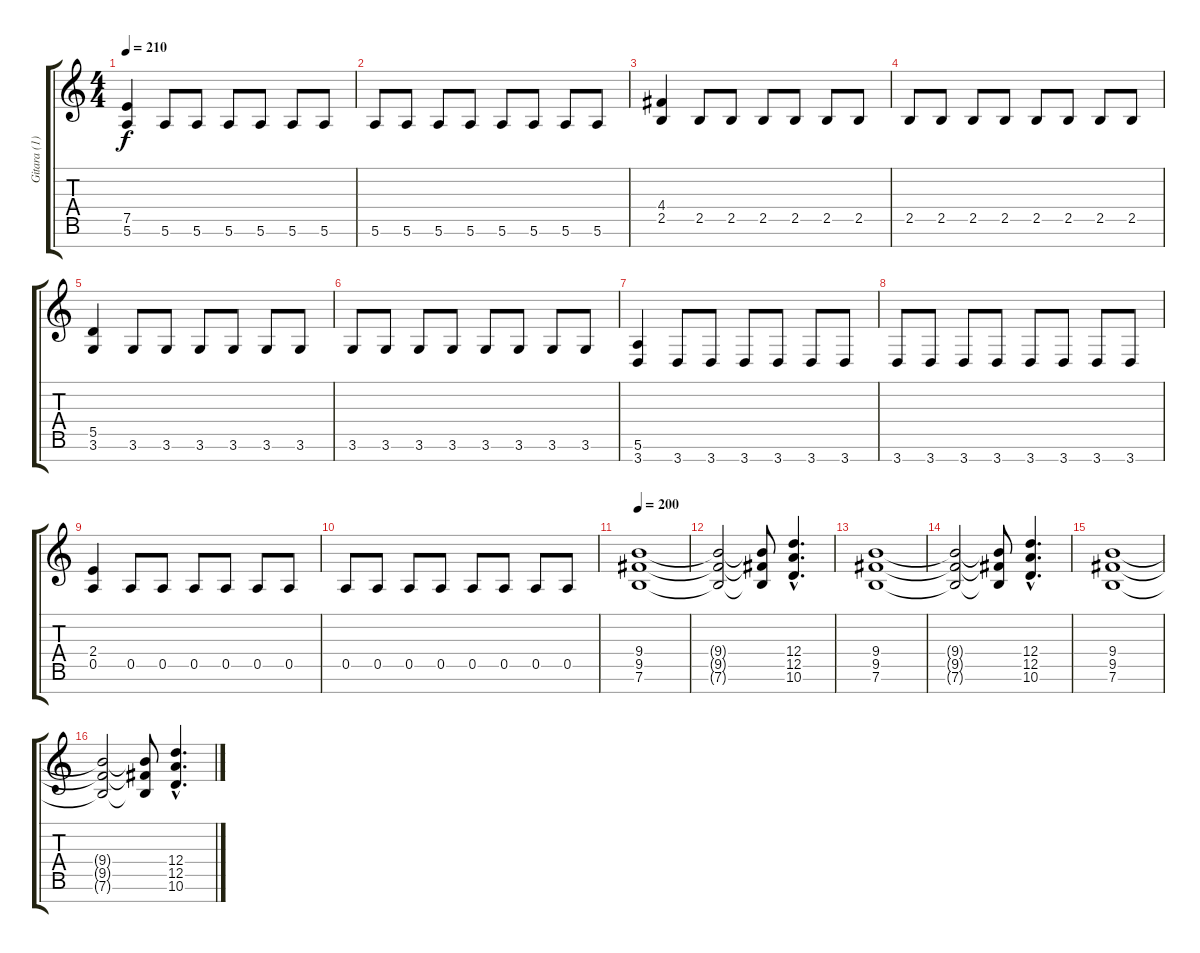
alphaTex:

\track ("Gitara (1)" "Gitara (1)") {instrument distortionguitar}
\staff {score tabs}
\tuning (E4 B3 G3 D3 A2 E2 B1) {hide}
\ts (4 4)
\tempo 210
\clef g2
\ks c
(7.5 5.6).4{dy f} 5.6.8 5.6.8 5.6.8 5.6.8 5.6.8 5.6.8 |
5.6.8 5.6.8 5.6.8 5.6.8 5.6.8 5.6.8 5.6.8 5.6.8 |
(4.4 2.5).4 2.5.8 2.5.8 2.5.8 2.5.8 2.5.8 2.5.8 |
2.5.8 2.5.8 2.5.8 2.5.8 2.5.8 2.5.8 2.5.8 2.5.8 |
(5.5 3.6).4 3.6.8 3.6.8 3.6.8 3.6.8 3.6.8 3.6.8 |
3.6.8 3.6.8 3.6.8 3.6.8 3.6.8 3.6.8 3.6.8 3.6.8 |
(5.6 3.7).4 3.7.8 3.7.8 3.7.8 3.7.8 3.7.8 3.7.8 |
3.7.8 3.7.8 3.7.8 3.7.8 3.7.8 3.7.8 3.7.8 3.7.8 |
(2.4 0.5).4 0.5.8 0.5.8 0.5.8 0.5.8 0.5.8 0.5.8 |
0.5.8 0.5.8 0.5.8 0.5.8 0.5.8 0.5.8 0.5.8 0.5.8 |
\tempo 200
(9.4 9.5 7.6).1 |
(9.4{t} 9.5{t} 7.6{t}).2 (9.4{t} 9.5{t} 7.6{t}).8 (12.4{hac} 12.5{hac} 10.6{hac}).4{d} |
(9.4 9.5 7.6).1 |
(9.4{t} 9.5{t} 7.6{t}).2 (9.4{t} 9.5{t} 7.6{t}).8 (12.4{hac} 12.5{hac} 10.6{hac}).4{d} |
(9.4 9.5 7.6).1 |
(9.4{t} 9.5{t} 7.6{t}).2 (9.4{t} 9.5{t} 7.6{t}).8 (12.4{hac} 12.5{hac} 10.6{hac}).4{d}
